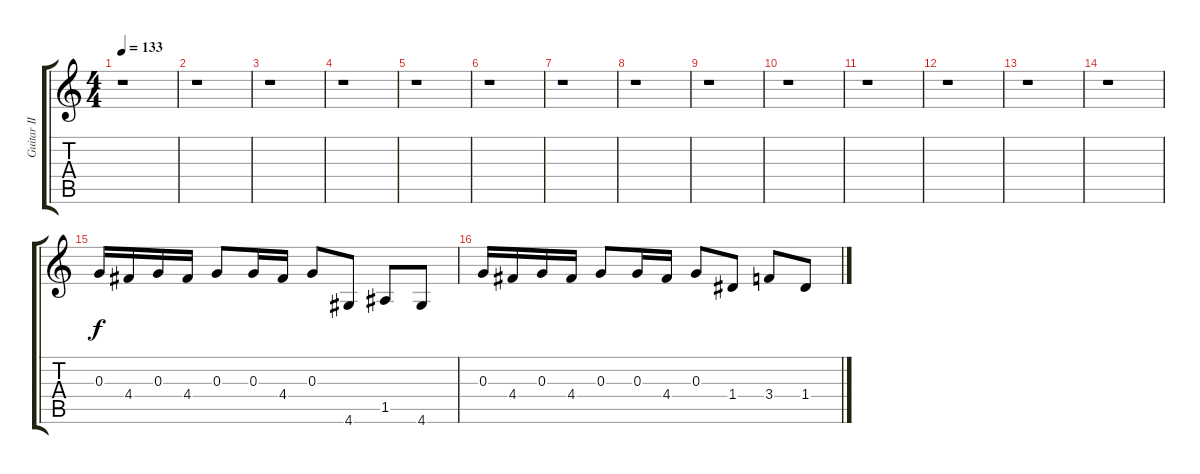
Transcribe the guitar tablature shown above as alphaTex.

\track ("Guitar II" "Guitar II") {instrument overdrivenguitar}
\staff {score tabs}
\tuning (E4 B3 G3 D3 A2 E2) {hide}
\ts (4 4)
\tempo 133
\clef g2
\ks c
r.1{dy f} |
r.1 |
r.1 |
r.1 |
r.1 |
r.1 |
r.1 |
r.1 |
r.1 |
r.1 |
r.1 |
r.1 |
r.1 |
r.1 |
0.3.16 4.4.16 0.3.16 4.4.16 0.3.8 0.3.16 4.4.16 0.3.8 4.6.8 1.5.8 4.6.8 |
0.3.16 4.4.16 0.3.16 4.4.16 0.3.8 0.3.16 4.4.16 0.3.8 1.4.8 3.4.8 1.4.8
